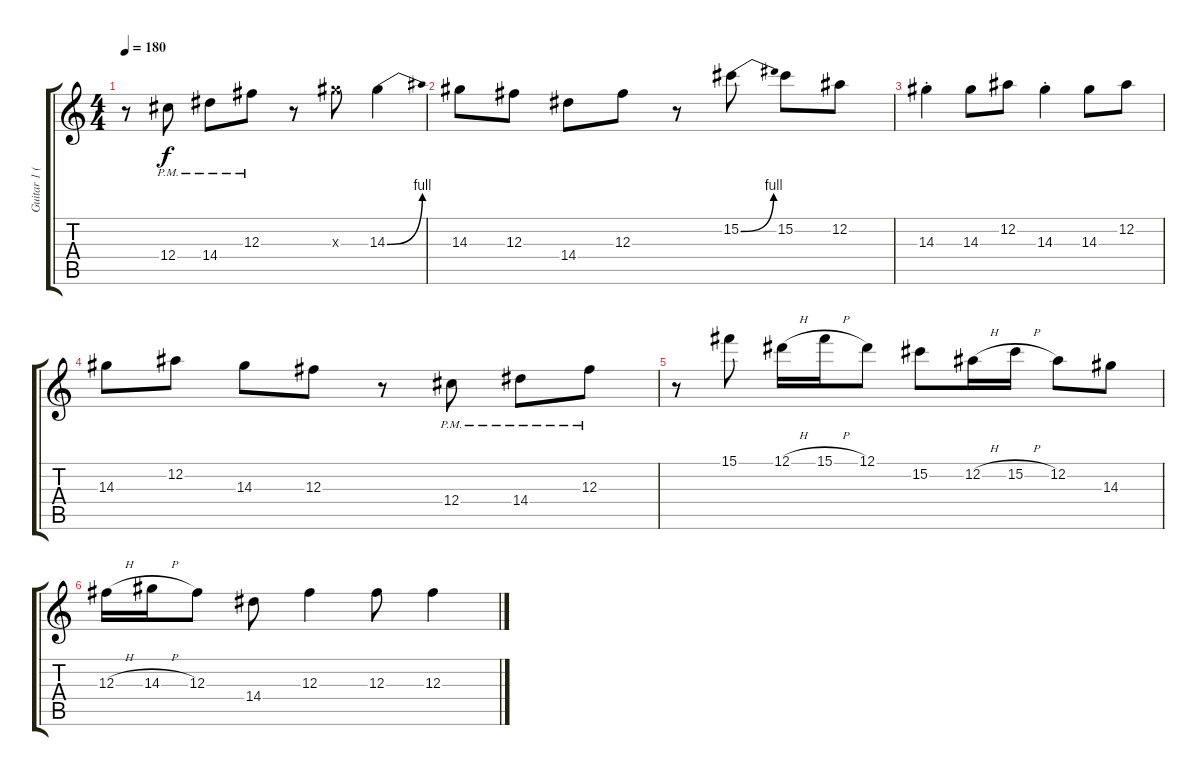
\track ("Guitar 1 (L)" "Guitar 1 (") {instrument overdrivenguitar}
\staff {score tabs}
\tuning (Eb4 Bb3 Gb3 Db3 Ab2 Eb2) {hide}
\ts (4 4)
\tempo 180
\clef g2
\ks c
r.8{dy f} 12.4{pm}.8 14.4{pm}.8 12.3{pm}.8 r.8 14.3{x}.8 14.3{be (bend 0 0 60 4)}.4 |
14.3.8 12.3.8 14.4.8 12.3.8 r.8 15.2{be (bend 0 0 60 4)}.8 15.2.8 12.2.8 |
14.3{st}.4 14.3.8 12.2.8 14.3{st}.4 14.3.8 12.2.8 |
14.3.8 12.2.8 14.3.8 12.3.8 r.8 12.4{pm}.8 14.4{pm}.8 12.3{pm}.8 |
r.8 15.1.8 12.1{h}.16 15.1{h}.16 12.1.8 15.2.8 12.2{h}.16 15.2{h}.16 12.2.8 14.3.8 |
12.3{h}.16 14.3{h}.16 12.3.8 14.4.8 12.3.4 12.3.8 12.3.4
